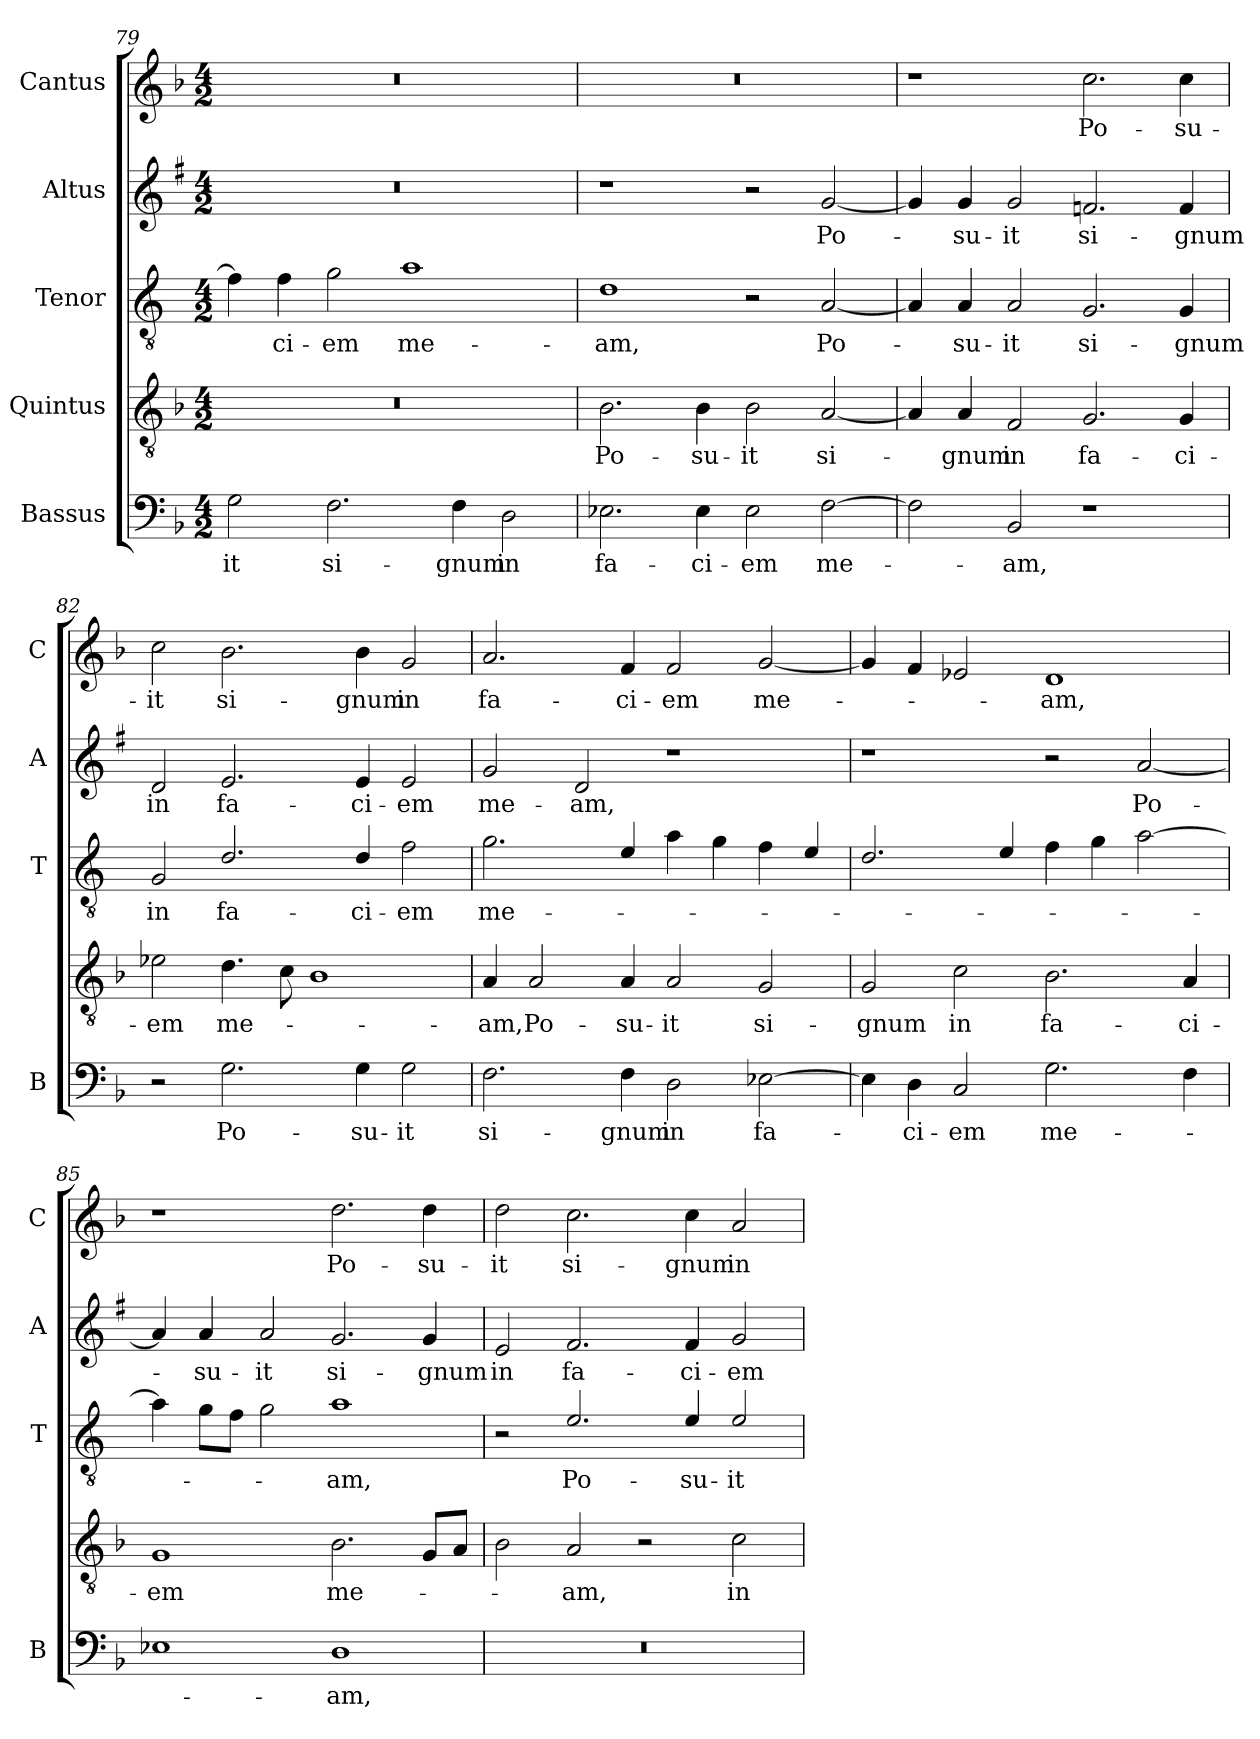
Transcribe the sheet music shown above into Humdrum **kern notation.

**kern	**text	**kern	**text	**kern	**text	**kern	**text	**kern	**text
*part5	*part5	*part4	*part4	*part3	*part3	*part2	*part2	*part1	*part1
*staff5	*staff5	*staff4	*staff4	*staff3	*staff3	*staff2	*staff2	*staff1	*staff1
*I"Bassus	*	*I"Quintus	*	*I"Tenor	*	*I"Altus	*	*I"Cantus	*
*I'B	*	*	*	*I'T	*	*I'A	*	*I'C	*
!!LO:PB:g=z
*clefF4	*	*clefGv2	*	*clefGv2	*	*clefG2	*	*clefG2	*
*	*	*	*	*ITrd4c7	*	*ITrd1c2	*	*	*
*k[b-]	*	*k[b-]	*	*k[b-]	*	*k[b-]	*	*k[b-]	*
*F:	*	*F:	*	*F:	*	*F:	*	*F:	*
*M4/2	*	*M4/2	*	*M4/2	*	*M4/2	*	*M4/2	*
=79	=79	=79	=79	=79	=79	=79	=79	=79	=79
!	!LO:LY:b	!	!	!	!	!	!	!	!
2G\	-it	0r	.	4B-\]	.	0r	.	0r	.
!	!	!	!	!	!LO:LY:b	!	!	!	!
.	.	.	.	4B-\	-ci-	.	.	.	.
!	!LO:LY:b	!	!	!	!LO:LY:b	!	!	!	!
2.F\	si-	.	.	2c\	-em	.	.	.	.
!	!	!	!	!	!LO:LY:b	!	!	!	!
.	.	.	.	1d	me-	.	.	.	.
!	!LO:LY:b	!	!	!	!	!	!	!	!
4F\	-gnum	.	.	.	.	.	.	.	.
!	!LO:LY:b	!	!	!	!	!	!	!	!
2D\	in	.	.	.	.	.	.	.	.
=80	=80	=80	=80	=80	=80	=80	=80	=80	=80
!	!LO:LY:b	!	!LO:LY:b	!	!LO:LY:b	!	!	!	!
2.E-X\	fa-	2.B-\	Po-	1G	-am,	1r	.	0r	.
!	!LO:LY:b	!	!LO:LY:b	!	!	!	!	!	!
4E-\	-ci-	4B-\	-su-	.	.	.	.	.	.
!	!LO:LY:b	!	!LO:LY:b	!	!	!	!	!	!
2E-\	-em	2B-\	-it	2r	.	2r	.	.	.
!	!LO:LY:b	!	!LO:LY:b	!	!LO:LY:b	!	!LO:LY:b	!	!
[2F\	me-	[2A/	si-	[2D/	Po-	[2f/	Po-	.	.
=81	=81	=81	=81	=81	=81	=81	=81	=81	=81
2F\]	.	4A/]	.	4D/]	.	4f/]	.	1r	.
!	!	!	!LO:LY:b	!	!LO:LY:b	!	!LO:LY:b	!	!
.	.	4A/	-gnum	4D/	-su-	4f/	-su-	.	.
!	!LO:LY:b	!	!LO:LY:b	!	!LO:LY:b	!	!LO:LY:b	!	!
2BB-/	-am,	2F/	in	2D/	-it	2f/	-it	.	.
!	!	!	!LO:LY:b	!	!LO:LY:b	!	!LO:LY:b	!	!LO:LY:b
1r	.	2.G/	fa-	2.C/	si-	2.e-X/	si-	2.cc\	Po-
!	!	!	!LO:LY:b	!	!LO:LY:b	!	!LO:LY:b	!	!LO:LY:b
.	.	4G/	-ci-	4C/	-gnum	4e-/	-gnum	4cc\	-su-
=82	=82	=82	=82	=82	=82	=82	=82	=82	=82
!	!	!	!LO:LY:b	!	!LO:LY:b	!	!LO:LY:b	!	!LO:LY:b
2r	.	2e-X\	-em	2C/	in	2c/	in	2cc\	-it
!	!LO:LY:b	!	!LO:LY:b	!	!LO:LY:b	!	!LO:LY:b	!	!LO:LY:b
2.G\	Po-	4.d\	me-	2.G/	fa-	2.d/	fa-	2.b-\	si-
.	.	8c\	.	.	.	.	.	.	.
.	.	1B-	.	.	.	.	.	.	.
!	!LO:LY:b	!	!	!	!LO:LY:b	!	!LO:LY:b	!	!LO:LY:b
4G\	-su-	.	.	4G/	-ci-	4d/	-ci-	4b-\	-gnum
!	!LO:LY:b	!	!	!	!LO:LY:b	!	!LO:LY:b	!	!LO:LY:b
2G\	-it	.	.	2B-\	-em	2d/	-em	2g/	in
=83	=83	=83	=83	=83	=83	=83	=83	=83	=83
!	!LO:LY:b	!	!LO:LY:b	!	!LO:LY:b	!	!LO:LY:b	!	!LO:LY:b
2.F\	si-	4A/	-am,	2.c\	me-	2f/	me-	2.a/	fa-
!	!	!	!LO:LY:b	!	!	!	!	!	!
.	.	2A/	Po-	.	.	.	.	.	.
!	!	!	!	!	!	!	!LO:LY:b	!	!
.	.	.	.	.	.	2c/	-am,	.	.
!	!LO:LY:b	!	!LO:LY:b	!	!	!	!	!	!LO:LY:b
4F\	-gnum	4A/	-su-	4A/	.	.	.	4f/	-ci-
!	!LO:LY:b	!	!LO:LY:b	!	!	!	!	!	!LO:LY:b
2D\	in	2A/	-it	4d\	.	1r	.	2f/	-em
.	.	.	.	4c\	.	.	.	.	.
!	!LO:LY:b	!	!LO:LY:b	!	!	!	!	!	!LO:LY:b
[2E-X\	fa-	2G/	si-	4B-\	.	.	.	[2g/	me-
.	.	.	.	4A/	.	.	.	.	.
!!LO:LB:g=z
=84	=84	=84	=84	=84	=84	=84	=84	=84	=84
!	!	!	!LO:LY:b	!	!	!	!	!	!
4E-\]	.	2G/	-gnum	2.G/	.	1r	.	4g/]	.
!	!LO:LY:b	!	!	!	!	!	!	!	!
4D\	-ci-	.	.	.	.	.	.	4f/	.
!	!LO:LY:b	!	!LO:LY:b	!	!	!	!	!	!
2C/	-em	2c\	in	.	.	.	.	2e-X/	.
.	.	.	.	4A/	.	.	.	.	.
!	!LO:LY:b	!	!LO:LY:b	!	!	!	!	!	!LO:LY:b
2.G\	me-	2.B-\	fa-	4B-\	.	2r	.	1d	-am,
.	.	.	.	4c\	.	.	.	.	.
!	!	!	!	!	!	!	!LO:LY:b	!	!
.	.	.	.	[2d\	.	[2g/	Po-	.	.
!	!	!	!LO:LY:b	!	!	!	!	!	!
4F\	.	4A/	-ci-	.	.	.	.	.	.
=85	=85	=85	=85	=85	=85	=85	=85	=85	=85
!	!	!	!LO:LY:b	!	!	!	!	!	!
1E-X	.	1G	-em	4d\]	.	4g/]	.	1r	.
!	!	!	!	!	!	!	!LO:LY:b	!	!
.	.	.	.	8c\L	.	4g/	-su-	.	.
.	.	.	.	8B-\J	.	.	.	.	.
!	!	!	!	!	!	!	!LO:LY:b	!	!
.	.	.	.	2c\	.	2g/	-it	.	.
!	!LO:LY:b	!	!LO:LY:b	!	!LO:LY:b	!	!LO:LY:b	!	!LO:LY:b
1D	-am,	2.B-\	me-	1d	-am,	2.f/	si-	2.dd\	Po-
!	!	!	!	!	!	!	!LO:LY:b	!	!LO:LY:b
.	.	8G/L	.	.	.	4f/	-gnum	4dd\	-su-
.	.	8A/J	.	.	.	.	.	.	.
=86	=86	=86	=86	=86	=86	=86	=86	=86	=86
!	!	!	!	!	!	!	!LO:LY:b	!	!LO:LY:b
0r	.	2B-\	.	2r	.	2d/	in	2dd\	-it
!	!	!	!LO:LY:b	!	!LO:LY:b	!	!LO:LY:b	!	!LO:LY:b
.	.	2A/	-am,	2.A/	Po-	2.e/	fa-	2.cc\	si-
.	.	2r	.	.	.	.	.	.	.
!	!	!	!	!	!LO:LY:b	!	!LO:LY:b	!	!LO:LY:b
.	.	.	.	4A/	-su-	4e/	-ci-	4cc\	-gnum
!	!	!	!LO:LY:b	!	!LO:LY:b	!	!LO:LY:b	!	!LO:LY:b
.	.	2c\	in	2A/	-it	2f/	-em	2a/	in
=	=	=	=	=	=	=	=	=	=
*-	*-	*-	*-	*-	*-	*-	*-	*-	*-
